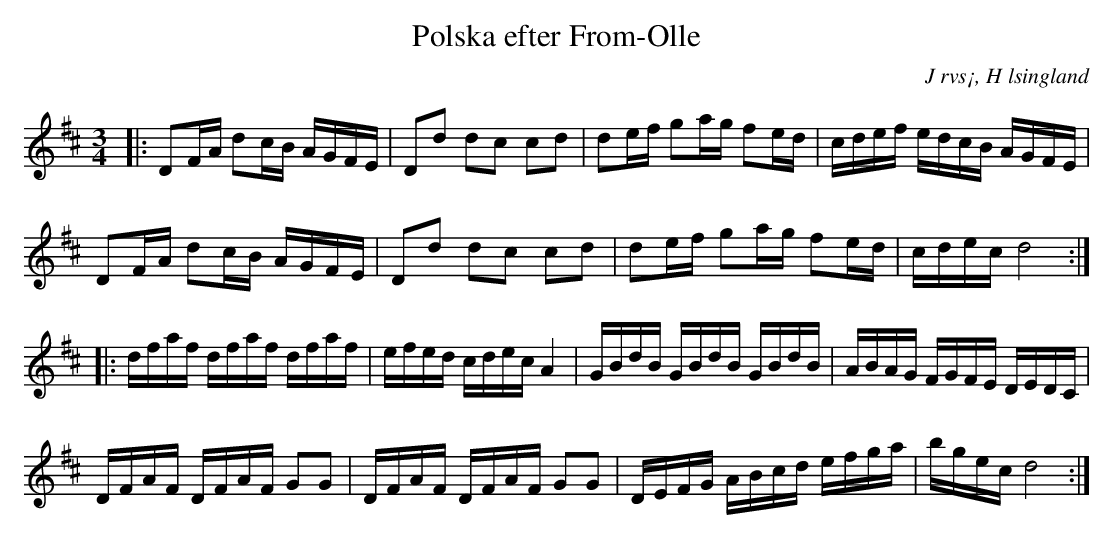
X:1
T:Polska efter From-Olle
O:J rvs¡, H lsingland
M:3/4
L:1/8
K:D
|: DF/A/ dc/B/ A/G/F/E/ | Dd dc cd | de/f/ ga/g/ fe/d/ | c/d/e/f/ e/d/c/B/ A/G/F/E/ |
DF/A/ dc/B/ A/G/F/E/ | Dd dc cd | de/f/ ga/g/ fe/d/ | c/d/e/c/ d4 :|
|: d/f/a/f/ d/f/a/f/ d/f/a/f/ | e/f/e/d/ c/d/e/c/ A2 | G/B/d/B/ G/B/d/B/ G/B/d/B/ | A/B/A/G/ F/G/F/E/ D/E/D/C/ |
D/F/A/F/ D/F/A/F/ GG | D/F/A/F/ D/F/A/F/ GG | D/E/F/G/ A/B/c/d/ e/f/g/a/ | b/g/e/c/ d4 :|
